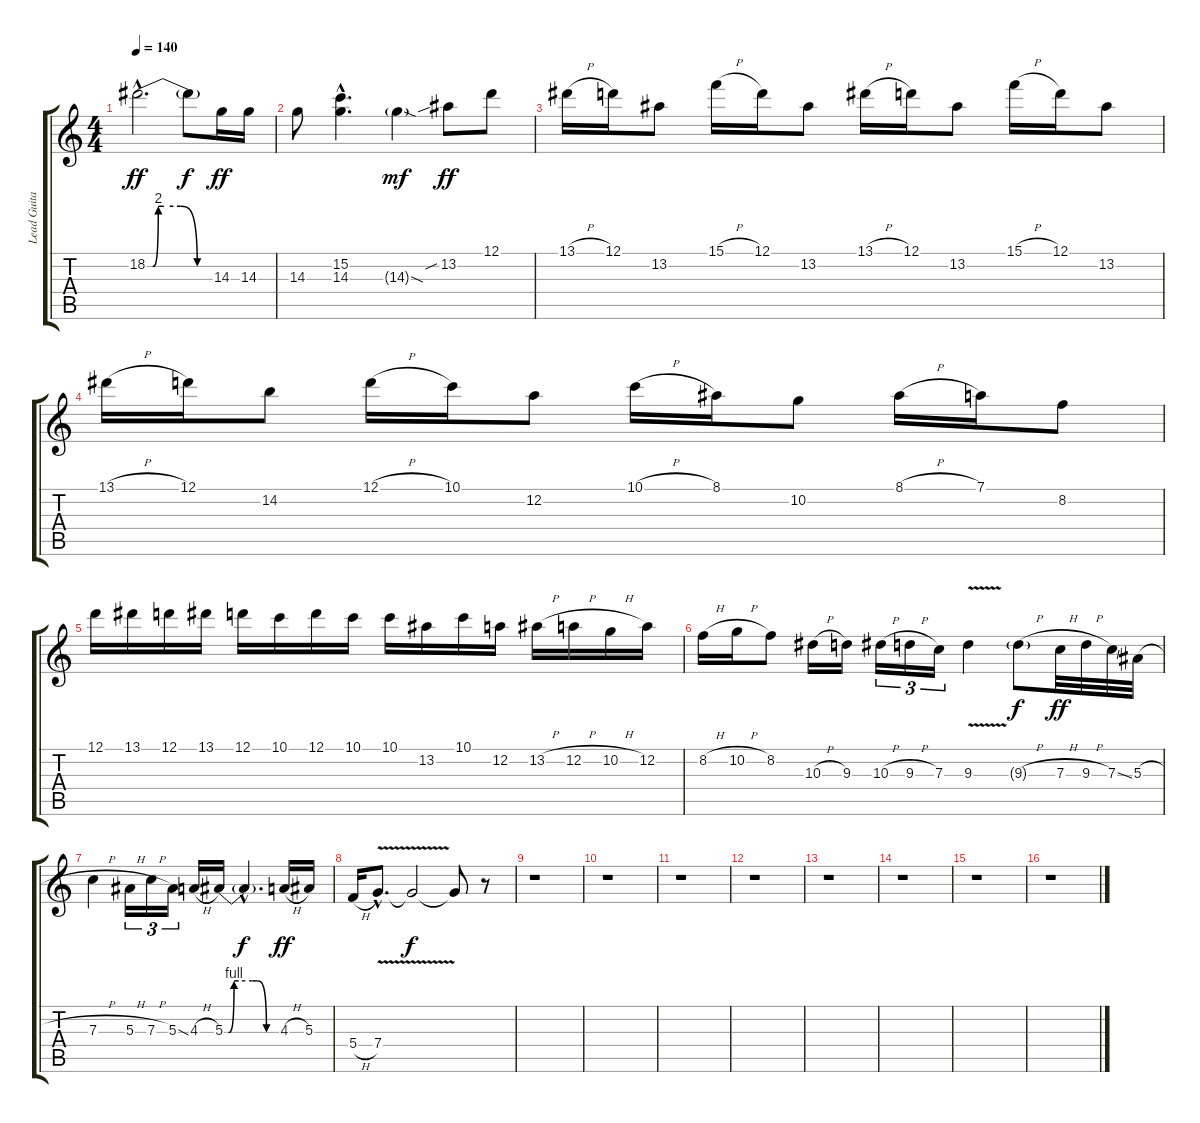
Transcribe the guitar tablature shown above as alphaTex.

\track ("Lead Guitar" "Lead Guita") {instrument distortionguitar}
\staff {score tabs}
\tuning (D4 A3 F3 C3 G2 C2) {hide}
\ts (4 4)
\tempo 140
\clef g2
\ks c
18.2{be (custom 0 0 5 0 10 8 15 8 30 8 45 0 60 0) hac}.2{d dy ff} 18.2{t}.8{dy f} 14.3.16{dy ff} 14.3.16 |
14.3.8 (15.2{hac} 14.3{hac}).4{d} 14.3{sod g}.4{dy mf} 13.2{sib}.8{dy ff} 12.1.8 |
13.1{h}.16{volume 16} 12.1.16 13.2.8 15.1{h}.16 12.1.16 13.2.8 13.1{h}.16 12.1.16 13.2.8 15.1{h}.16 12.1.16 13.2.8 |
13.1{h}.16{volume 16} 12.1.16 14.2.8 12.1{h}.16 10.1.16 12.2.8 10.1{h}.16 8.1.16 10.2.8 8.1{h}.16 7.1.16 8.2.8 |
12.1.16 13.1.16 12.1.16 13.1.16 12.1.16 10.1.16 12.1.16 10.1.16 10.1.16 13.2.16 10.1.16 12.2.16 13.2{h}.16 12.2{h}.16 10.2{h}.16 12.2.16 |
8.2{h}.16{volume 16} 10.2{h}.16 8.2.8 10.3{h}.16 9.3.16 10.3{h}.16{tu (3 2)} 9.3{h}.16{tu (3 2)} 7.3.16{tu (3 2)} 9.3{v}.4 9.3{h g}.8{dy f} 7.3{h}.32{dy ff} 9.3{h}.32 7.3{ss}.32 5.3{h}.32 |
7.3{h}.4 5.3{h}.16{tu (3 2)} 7.3{h}.16{tu (3 2)} 5.3{ss}.16{tu (3 2)} 4.3{h}.16 5.3{be (custom 0 0 4 0 10 4 15 4 30 4 35 4 45 0 60 0)}.16 5.3{hac t}.4{d dy f} 4.3{h}.16{dy ff} 5.3.16 |
5.4{h}.16 7.4{v hac}.8{d} 7.4{t}.2{dy f} 7.4{t}.8 r.8 |
r.1 |
r.1 |
r.1 |
r.1 |
r.1 |
r.1 |
r.1 |
r.1
